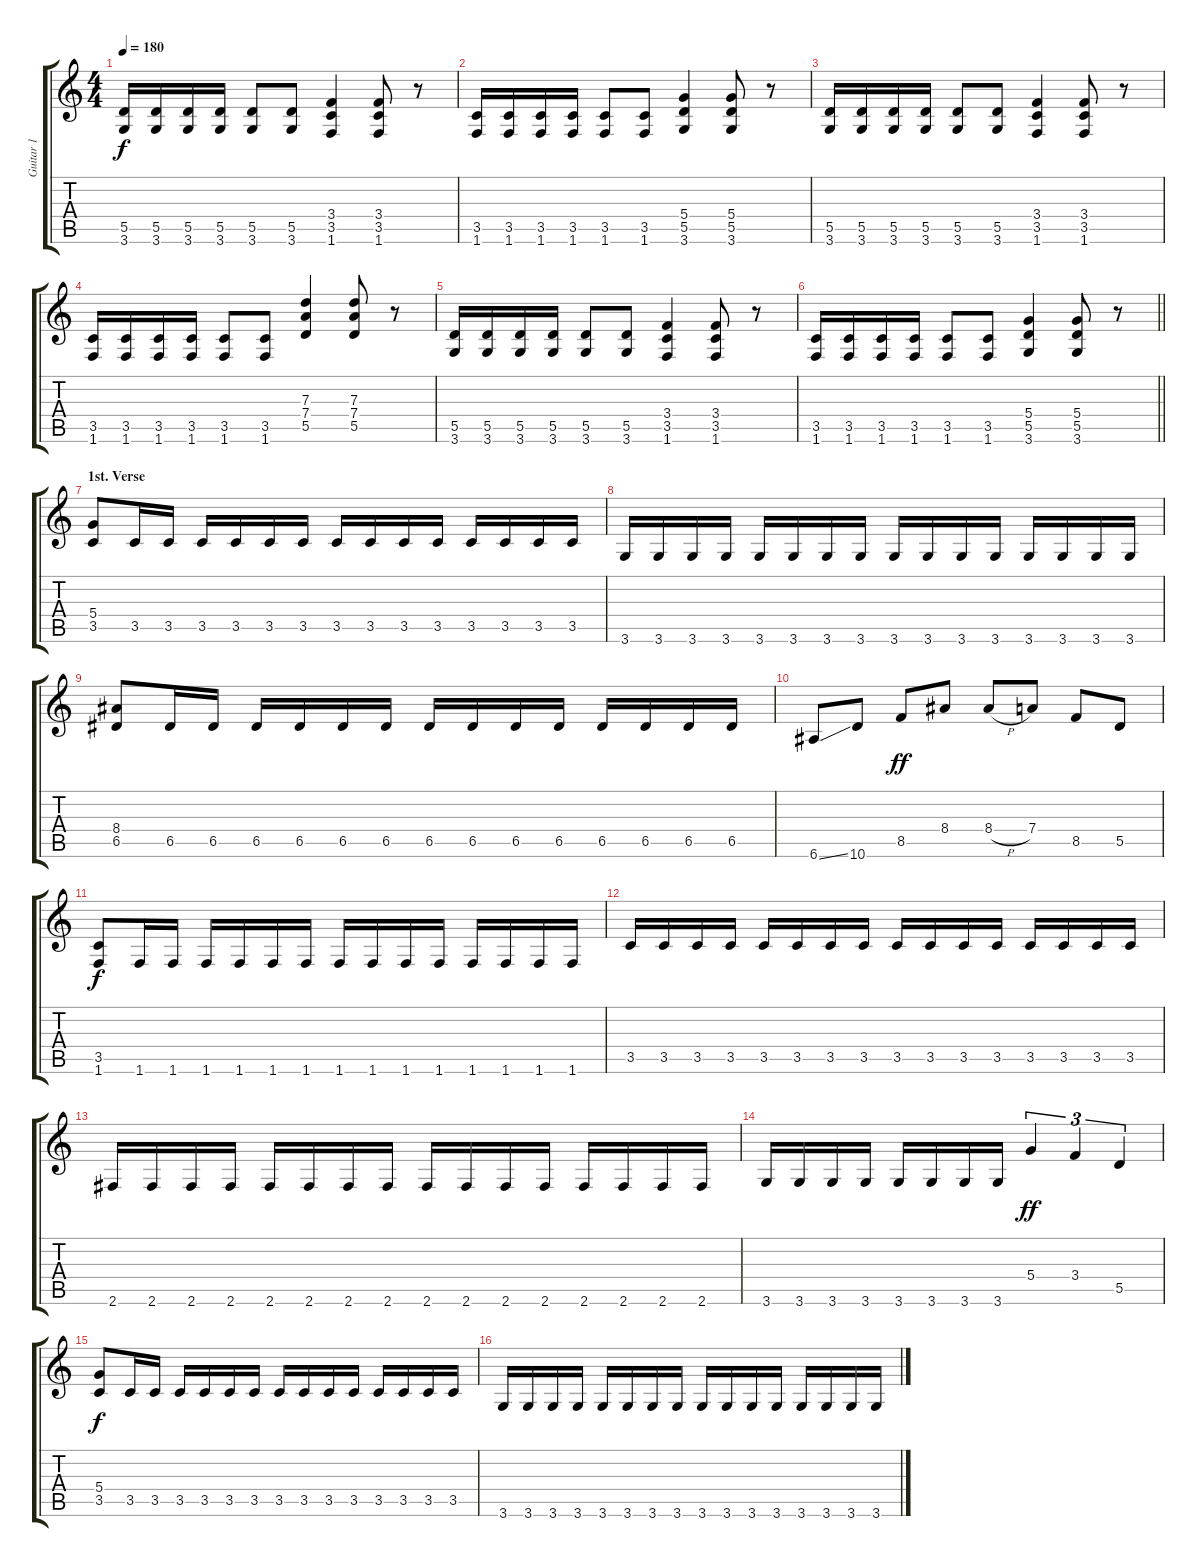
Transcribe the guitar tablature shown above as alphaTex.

\track ("Guitar 1" "Guitar 1") {instrument overdrivenguitar}
\staff {score tabs}
\tuning (E4 B3 G3 D3 A2 E2) {hide}
\ts (4 4)
\tempo 180
\clef g2
\ks c
(5.5 3.6).16{dy f} (5.5 3.6).16 (5.5 3.6).16 (5.5 3.6).16 (5.5 3.6).8 (5.5 3.6).8 (3.4 3.5 1.6).4 (3.4 3.5 1.6).8 r.8 |
(3.5 1.6).16 (3.5 1.6).16 (3.5 1.6).16 (3.5 1.6).16 (3.5 1.6).8 (3.5 1.6).8 (5.4 5.5 3.6).4 (5.4 5.5 3.6).8 r.8 |
(5.5 3.6).16 (5.5 3.6).16 (5.5 3.6).16 (5.5 3.6).16 (5.5 3.6).8 (5.5 3.6).8 (3.4 3.5 1.6).4 (3.4 3.5 1.6).8 r.8 |
(3.5 1.6).16 (3.5 1.6).16 (3.5 1.6).16 (3.5 1.6).16 (3.5 1.6).8 (3.5 1.6).8 (7.3 7.4 5.5).4 (7.3 7.4 5.5).8 r.8 |
(5.5 3.6).16 (5.5 3.6).16 (5.5 3.6).16 (5.5 3.6).16 (5.5 3.6).8 (5.5 3.6).8 (3.4 3.5 1.6).4 (3.4 3.5 1.6).8 r.8 |
\barLineRight lightlight
(3.5 1.6).16 (3.5 1.6).16 (3.5 1.6).16 (3.5 1.6).16 (3.5 1.6).8 (3.5 1.6).8 (5.4 5.5 3.6).4 (5.4 5.5 3.6).8 r.8 |
\section ("" "1st. Verse")
(5.4 3.5).8 3.5.16 3.5.16 3.5.16 3.5.16 3.5.16 3.5.16 3.5.16 3.5.16 3.5.16 3.5.16 3.5.16 3.5.16 3.5.16 3.5.16 |
3.6.16 3.6.16 3.6.16 3.6.16 3.6.16 3.6.16 3.6.16 3.6.16 3.6.16 3.6.16 3.6.16 3.6.16 3.6.16 3.6.16 3.6.16 3.6.16 |
(8.4 6.5).8 6.5.16 6.5.16 6.5.16 6.5.16 6.5.16 6.5.16 6.5.16 6.5.16 6.5.16 6.5.16 6.5.16 6.5.16 6.5.16 6.5.16 |
6.6{ss}.8 10.6.8 8.5.8{dy ff} 8.4.8 8.4{h}.8 7.4.8 8.5.8 5.5.8 |
(3.5 1.6).8{dy f} 1.6.16 1.6.16 1.6.16 1.6.16 1.6.16 1.6.16 1.6.16 1.6.16 1.6.16 1.6.16 1.6.16 1.6.16 1.6.16 1.6.16 |
3.5.16 3.5.16 3.5.16 3.5.16 3.5.16 3.5.16 3.5.16 3.5.16 3.5.16 3.5.16 3.5.16 3.5.16 3.5.16 3.5.16 3.5.16 3.5.16 |
2.6.16 2.6.16 2.6.16 2.6.16 2.6.16 2.6.16 2.6.16 2.6.16 2.6.16 2.6.16 2.6.16 2.6.16 2.6.16 2.6.16 2.6.16 2.6.16 |
3.6.16 3.6.16 3.6.16 3.6.16 3.6.16 3.6.16 3.6.16 3.6.16 5.4.4{tu (3 2) dy ff} 3.4.4{tu (3 2)} 5.5.4{tu (3 2)} |
(5.4 3.5).8{dy f} 3.5.16 3.5.16 3.5.16 3.5.16 3.5.16 3.5.16 3.5.16 3.5.16 3.5.16 3.5.16 3.5.16 3.5.16 3.5.16 3.5.16 |
3.6.16 3.6.16 3.6.16 3.6.16 3.6.16 3.6.16 3.6.16 3.6.16 3.6.16 3.6.16 3.6.16 3.6.16 3.6.16 3.6.16 3.6.16 3.6.16
